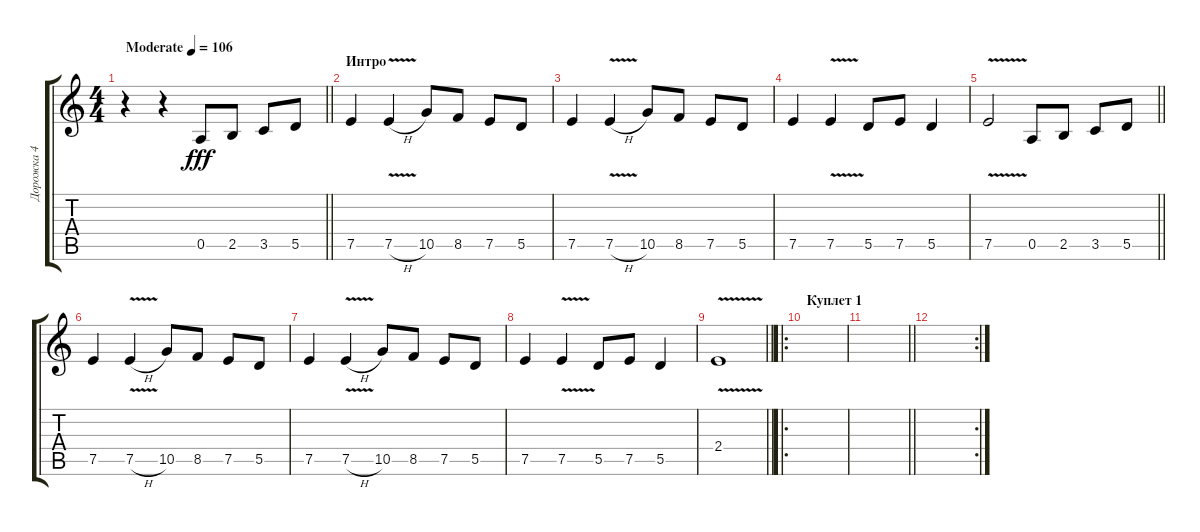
\track ("Дорожка 4" "Дорожка 4") {instrument overdrivenguitar}
\staff {score tabs}
\tuning (E4 B3 G3 D3 A2 E2) {hide}
\ts (4 4)
\tempo (106 "Moderate")
\clef g2
\barLineRight lightlight
\ks c
r.4{dy fff instrument overdrivenguitar} r.4 0.5.8 2.5.8 3.5.8 5.5.8 |
\section ("" "Интро")
7.5.4 7.5{v h}.4 10.5.8 8.5.8 7.5.8 5.5.8 |
7.5.4 7.5{v h}.4 10.5.8 8.5.8 7.5.8 5.5.8 |
7.5.4 7.5{v}.4 5.5.8 7.5.8 5.5.4 |
\barLineRight lightlight
7.5{v}.2 0.5.8 2.5.8 3.5.8 5.5.8 |
7.5.4 7.5{v h}.4 10.5.8 8.5.8 7.5.8 5.5.8 |
7.5.4 7.5{v h}.4 10.5.8 8.5.8 7.5.8 5.5.8 |
7.5.4 7.5{v}.4 5.5.8 7.5.8 5.5.4 |
\barLineRight lightlight
2.4{v}.1 |
\ro
\section ("" "Куплет 1")
|
\barLineRight lightlight
|
\rc 2
